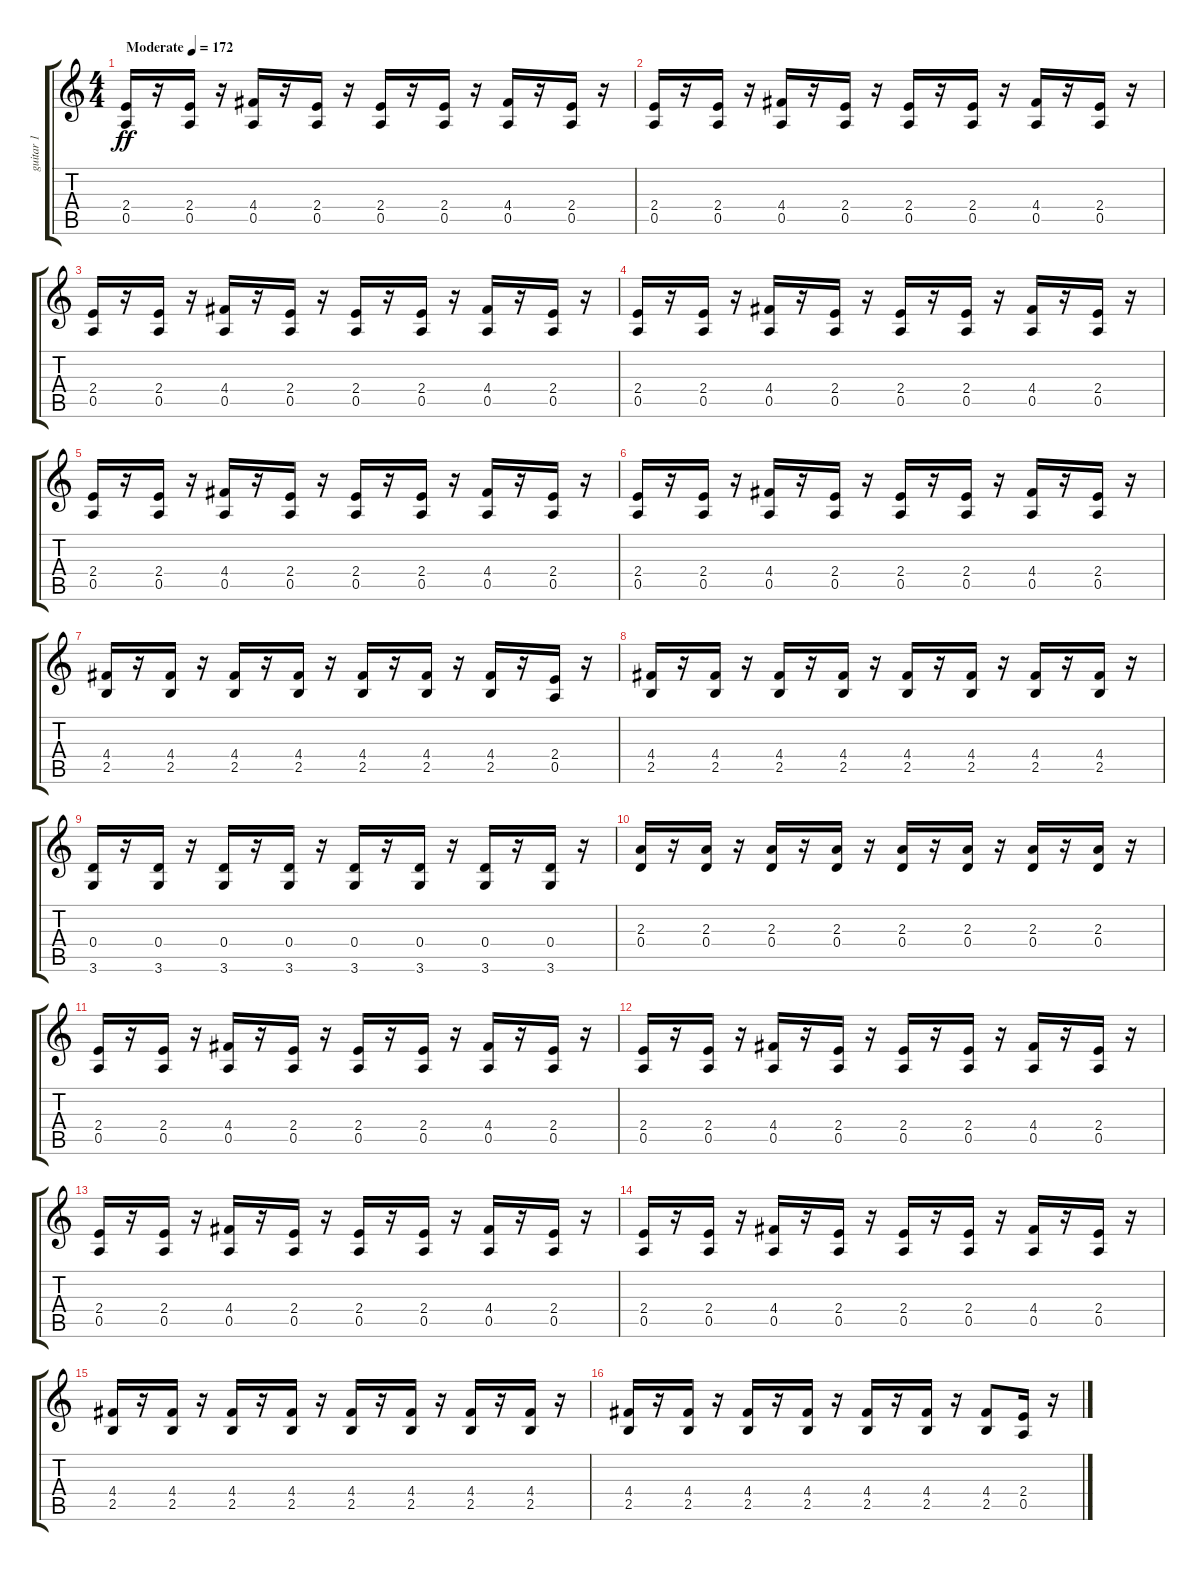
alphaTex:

\track ("guitar 1" "guitar 1") {instrument overdrivenguitar}
\staff {score tabs}
\tuning (E4 B3 G3 D3 A2 E2) {hide}
\ts (4 4)
\tempo (172 "Moderate")
\clef g2
\ks c
(2.4 0.5).16{dy ff instrument overdrivenguitar} r.16 (2.4 0.5).16 r.16 (4.4 0.5).16 r.16 (2.4 0.5).16 r.16 (2.4 0.5).16 r.16 (2.4 0.5).16 r.16 (4.4 0.5).16 r.16 (2.4 0.5).16 r.16 |
(2.4 0.5).16 r.16 (2.4 0.5).16 r.16 (4.4 0.5).16 r.16 (2.4 0.5).16 r.16 (2.4 0.5).16 r.16 (2.4 0.5).16 r.16 (4.4 0.5).16 r.16 (2.4 0.5).16 r.16 |
(2.4 0.5).16 r.16 (2.4 0.5).16 r.16 (4.4 0.5).16 r.16 (2.4 0.5).16 r.16 (2.4 0.5).16 r.16 (2.4 0.5).16 r.16 (4.4 0.5).16 r.16 (2.4 0.5).16 r.16 |
(2.4 0.5).16 r.16 (2.4 0.5).16 r.16 (4.4 0.5).16 r.16 (2.4 0.5).16 r.16 (2.4 0.5).16 r.16 (2.4 0.5).16 r.16 (4.4 0.5).16 r.16 (2.4 0.5).16 r.16 |
(2.4 0.5).16 r.16 (2.4 0.5).16 r.16 (4.4 0.5).16 r.16 (2.4 0.5).16 r.16 (2.4 0.5).16 r.16 (2.4 0.5).16 r.16 (4.4 0.5).16 r.16 (2.4 0.5).16 r.16 |
(2.4 0.5).16 r.16 (2.4 0.5).16 r.16 (4.4 0.5).16 r.16 (2.4 0.5).16 r.16 (2.4 0.5).16 r.16 (2.4 0.5).16 r.16 (4.4 0.5).16 r.16 (2.4 0.5).16 r.16 |
(4.4 2.5).16 r.16 (4.4 2.5).16 r.16 (4.4 2.5).16 r.16 (4.4 2.5).16 r.16 (4.4 2.5).16 r.16 (4.4 2.5).16 r.16 (4.4 2.5).16 r.16 (2.4 0.5).16 r.16 |
(4.4 2.5).16 r.16 (4.4 2.5).16 r.16 (4.4 2.5).16 r.16 (4.4 2.5).16 r.16 (4.4 2.5).16 r.16 (4.4 2.5).16 r.16 (4.4 2.5).16 r.16 (4.4 2.5).16 r.16 |
(0.4 3.6).16 r.16 (0.4 3.6).16 r.16 (0.4 3.6).16 r.16 (0.4 3.6).16 r.16 (0.4 3.6).16 r.16 (0.4 3.6).16 r.16 (0.4 3.6).16 r.16 (0.4 3.6).16 r.16 |
(2.3 0.4).16 r.16 (2.3 0.4).16 r.16 (2.3 0.4).16 r.16 (2.3 0.4).16 r.16 (2.3 0.4).16 r.16 (2.3 0.4).16 r.16 (2.3 0.4).16 r.16 (2.3 0.4).16 r.16 |
(2.4 0.5).16 r.16 (2.4 0.5).16 r.16 (4.4 0.5).16 r.16 (2.4 0.5).16 r.16 (2.4 0.5).16 r.16 (2.4 0.5).16 r.16 (4.4 0.5).16 r.16 (2.4 0.5).16 r.16 |
(2.4 0.5).16 r.16 (2.4 0.5).16 r.16 (4.4 0.5).16 r.16 (2.4 0.5).16 r.16 (2.4 0.5).16 r.16 (2.4 0.5).16 r.16 (4.4 0.5).16 r.16 (2.4 0.5).16 r.16 |
(2.4 0.5).16 r.16 (2.4 0.5).16 r.16 (4.4 0.5).16 r.16 (2.4 0.5).16 r.16 (2.4 0.5).16 r.16 (2.4 0.5).16 r.16 (4.4 0.5).16 r.16 (2.4 0.5).16 r.16 |
(2.4 0.5).16 r.16 (2.4 0.5).16 r.16 (4.4 0.5).16 r.16 (2.4 0.5).16 r.16 (2.4 0.5).16 r.16 (2.4 0.5).16 r.16 (4.4 0.5).16 r.16 (2.4 0.5).16 r.16 |
(4.4 2.5).16 r.16 (4.4 2.5).16 r.16 (4.4 2.5).16 r.16 (4.4 2.5).16 r.16 (4.4 2.5).16 r.16 (4.4 2.5).16 r.16 (4.4 2.5).16 r.16 (4.4 2.5).16 r.16 |
(4.4 2.5).16 r.16 (4.4 2.5).16 r.16 (4.4 2.5).16 r.16 (4.4 2.5).16 r.16 (4.4 2.5).16 r.16 (4.4 2.5).16 r.16 (4.4 2.5).8 (2.4 0.5).16 r.16
